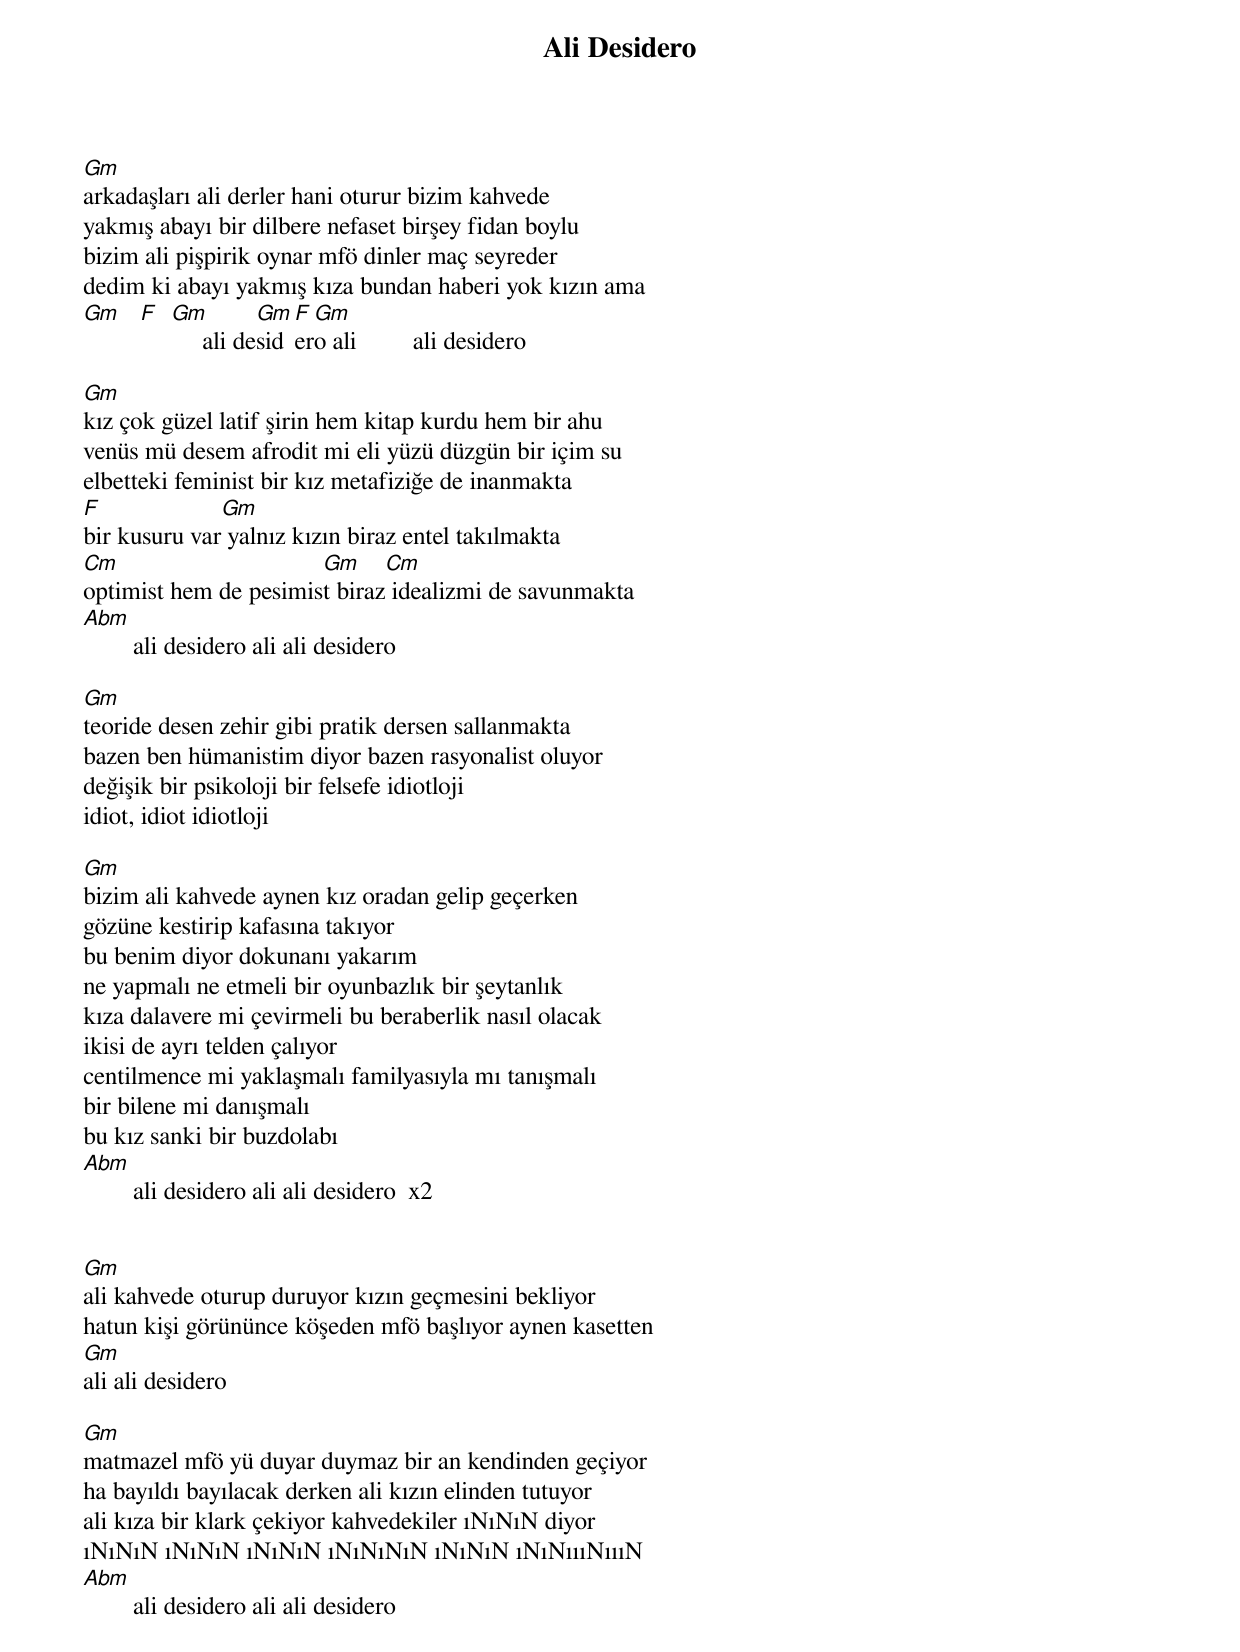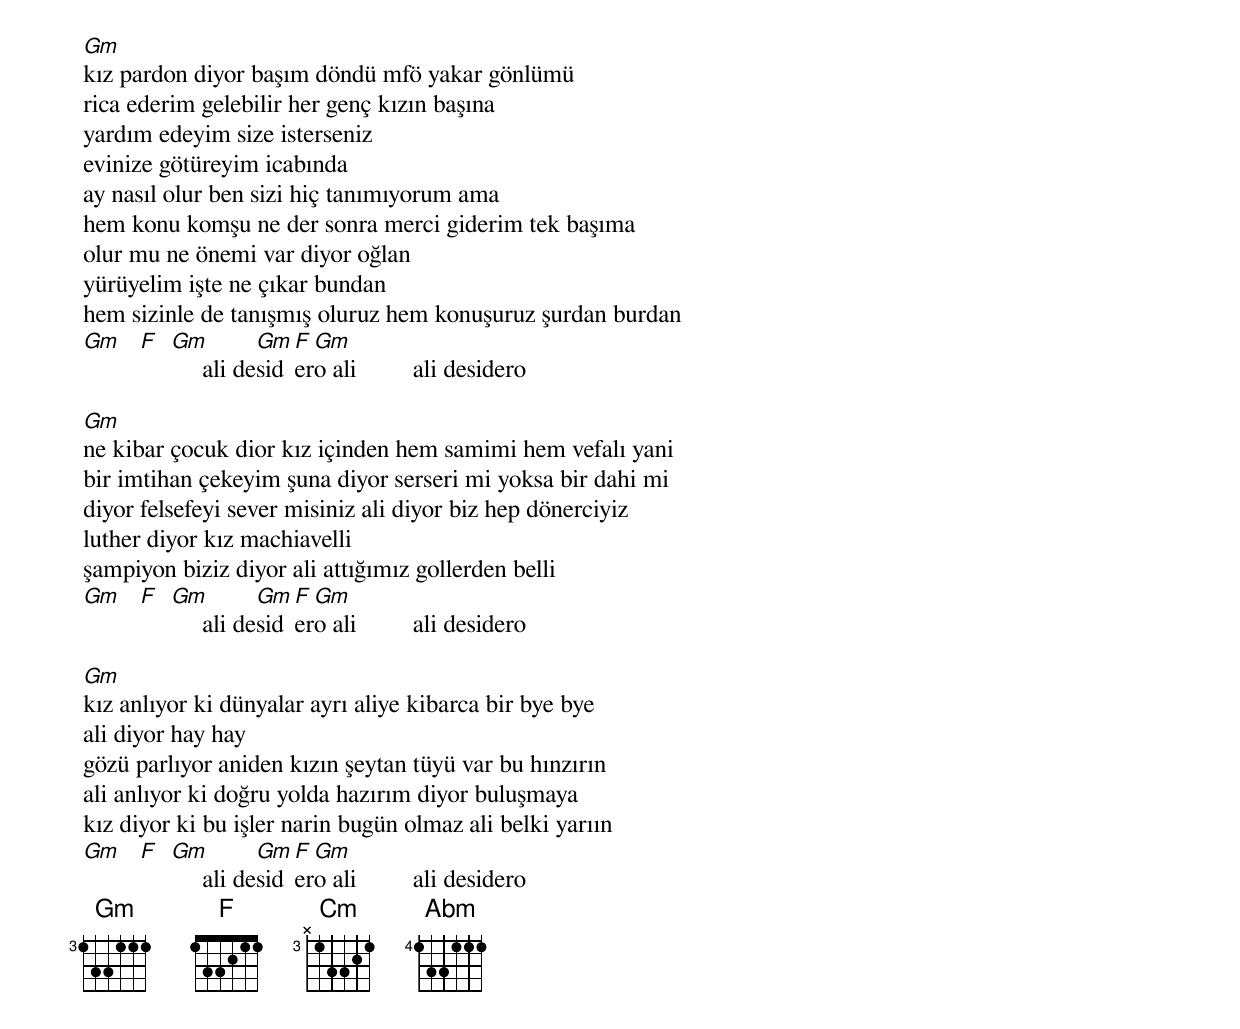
{title: Ali Desidero}
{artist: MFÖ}

Gm
arkadaşları ali derler hani oturur bizim kahvede
yakmış abayı bir dilbere nefaset birşey fidan boylu
bizim ali pişpirik oynar mfö dinler maç seyreder
dedim ki abayı yakmış kıza bundan haberi yok kızın ama
Gm F Gm         Gm F Gm
          ali desidero ali         ali desidero

Gm
kız çok güzel latif şirin hem kitap kurdu hem bir ahu
venüs mü desem afrodit mi eli yüzü düzgün bir içim su
elbetteki feminist bir kız metafiziğe de inanmakta
F             Gm
bir kusuru var yalnız kızın biraz entel takılmakta
Cm                     Gm     Cm
optimist hem de pesimist biraz idealizmi de savunmakta
Abm
        ali desidero ali ali desidero

Gm
teoride desen zehir gibi pratik dersen sallanmakta
bazen ben hümanistim diyor bazen rasyonalist oluyor
değişik bir psikoloji bir felsefe idiotloji
idiot, idiot idiotloji

Gm
bizim ali kahvede aynen kız oradan gelip geçerken
gözüne kestirip kafasına takıyor
bu benim diyor dokunanı yakarım
ne yapmalı ne etmeli bir oyunbazlık bir şeytanlık
kıza dalavere mi çevirmeli bu beraberlik nasıl olacak
ikisi de ayrı telden çalıyor
centilmence mi yaklaşmalı familyasıyla mı tanışmalı
bir bilene mi danışmalı
bu kız sanki bir buzdolabı
Abm
        ali desidero ali ali desidero  x2


Gm
ali kahvede oturup duruyor kızın geçmesini bekliyor
hatun kişi görününce köşeden mfö başlıyor aynen kasetten
Gm
ali ali desidero

Gm
matmazel mfö yü duyar duymaz bir an kendinden geçiyor
ha bayıldı bayılacak derken ali kızın elinden tutuyor
ali kıza bir klark çekiyor kahvedekiler ıNıNıN diyor
ıNıNıN ıNıNıN ıNıNıN ıNıNıNıN ıNıNıN ıNıNıııNıııN
Abm
        ali desidero ali ali desidero

Gm
kız pardon diyor başım döndü mfö yakar gönlümü
rica ederim gelebilir her genç kızın başına
yardım edeyim size isterseniz
evinize götüreyim icabında
ay nasıl olur ben sizi hiç tanımıyorum ama
hem konu komşu ne der sonra merci giderim tek başıma
olur mu ne önemi var diyor oğlan
yürüyelim işte ne çıkar bundan
hem sizinle de tanışmış oluruz hem konuşuruz şurdan burdan
Gm F Gm         Gm F Gm
          ali desidero ali         ali desidero

Gm
ne kibar çocuk dior kız içinden hem samimi hem vefalı yani
bir imtihan çekeyim şuna diyor serseri mi yoksa bir dahi mi
diyor felsefeyi sever misiniz ali diyor biz hep dönerciyiz
luther diyor kız machiavelli
şampiyon biziz diyor ali attığımız gollerden belli
Gm F Gm         Gm F Gm
          ali desidero ali         ali desidero

Gm
kız anlıyor ki dünyalar ayrı aliye kibarca bir bye bye
ali diyor hay hay
gözü parlıyor aniden kızın şeytan tüyü var bu hınzırın
ali anlıyor ki doğru yolda hazırım diyor buluşmaya
kız diyor ki bu işler narin bugün olmaz ali belki yarıın
Gm F Gm         Gm F Gm
          ali desidero ali         ali desidero
